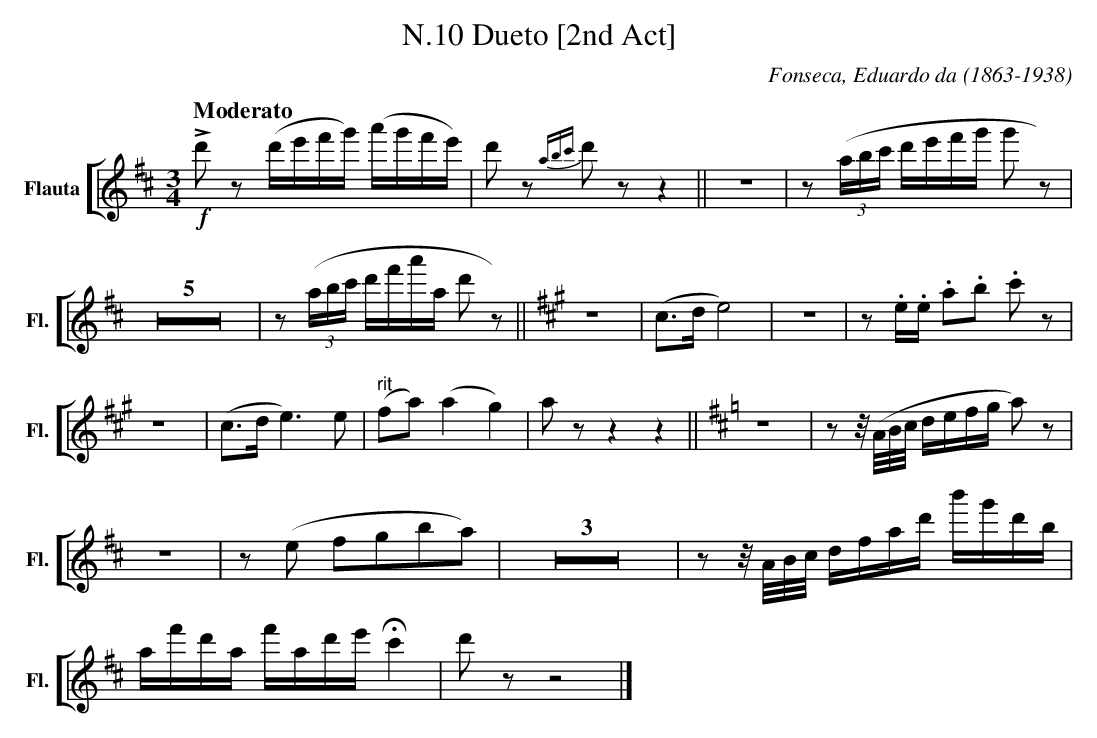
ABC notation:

X:1
T:N.10 Dueto [2nd Act]
C:Fonseca, Eduardo da (1863-1938)
M:3/4
L:1/4
K:D
V: 1 clef=treble name="Flauta" sname="Fl."
%%staves [ 1 ]
[Q:"Moderato"] \
  !f! !>!d'/z/ (d'//e'//f'//g'//) (a'//g'//f'//e'//) | d'/z/ {abc'}d'/z/z || Z | \
   z/((3a//b//c'// d'//e'//f'//g'// g'/z/ )| Z5 |z/((3a//b//c'// d'//f'//a'//a// d'/z/ )||\
  [K: A]Z|(c/>d/e2)|Z |z/.e//.e// .a/.b/ .c'/z/ | Z|(c/>d/e>)e | "^rit" (f/a/)(ag) | a/z/zz||\
  [K: D]Z |z/z///(A///B///c/// d//e//f//g// a/)z/ | Z| z/(e/ f/g/b/a/) | Z3|z/z///A///B///c/// d//f//a//d'// b'//g'//d'//b// | \
   a//f'//d'//a// f'//a//d'//e'//!fermata!c' | d'/z/z2 |] \
